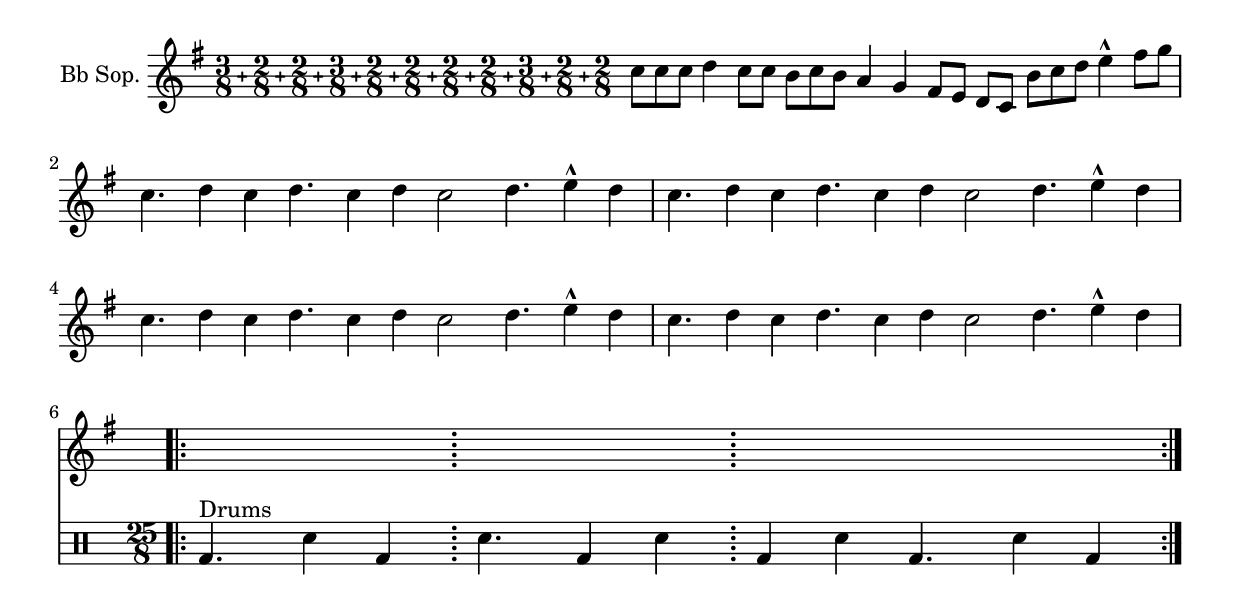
%% Do not edit this file; it is auto-generated from input/new
%% This file is in the public domain.
\version "2.12.0"

\header {
  lsrtags = "rhythms, percussion"

  texidoc = "
Though the polymetric time signature shown was not the most essential
item here, it has been included to show the beat of this piece (which
is the template of a real Balkan song!).

"
  doctitle = "Heavily customized polymetric time signatures"
} % begin verbatim


#(define plus (markup #:vcenter "+"))
#(define ((custom-time-signature one two three four five six
           seven eight nine ten eleven num) grob)
            (grob-interpret-markup grob
              (markup #:override '(baseline-skip . 0) #:number
                (#:line (
                    (#:column (one num)) plus
                    (#:column (two num)) plus
                    (#:column (three num)) plus
                    (#:column (four num)) plus
                    (#:column (five num)) plus
                    (#:column (six num)) plus
                    (#:column (seven num)) plus
                    (#:column (eight num)) plus
                    (#:column (nine num)) plus
                    (#:column (ten num)) plus
                    (#:column (eleven num))))
                )))

melody = \relative c'' {
  \set Staff.instrumentName = #"Bb Sop."
  \key g \major
  #(set-time-signature 25 8 '(3 2 2 3 2 2 2 2 3 2 2))
  \override Staff.TimeSignature #'stencil =
    #(custom-time-signature "3" "2" "2" "3" "2" "2"
      "2" "2" "3" "2" "2" "8")
  c8 c c d4 c8 c b c b a4 g fis8 e d c b' c d e4-^ fis8 g \break
  c,4. d4 c4 d4. c4 d c2 d4. e4-^ d4
  c4. d4 c4 d4. c4 d c2 d4. e4-^ d4 \break
  c4. d4 c4 d4. c4 d c2 d4. e4-^ d4
  c4. d4 c4 d4. c4 d c2 d4. e4-^ d4 \break
}

drum = \new DrumStaff \drummode {
  \bar "|:" bd4.^\markup { "Drums" } sn4 bd \bar ":" sn4.
  bd4 sn \bar ":" bd sn bd4. sn4 bd \bar ":|"
}

{
  \melody
  \drum
}
